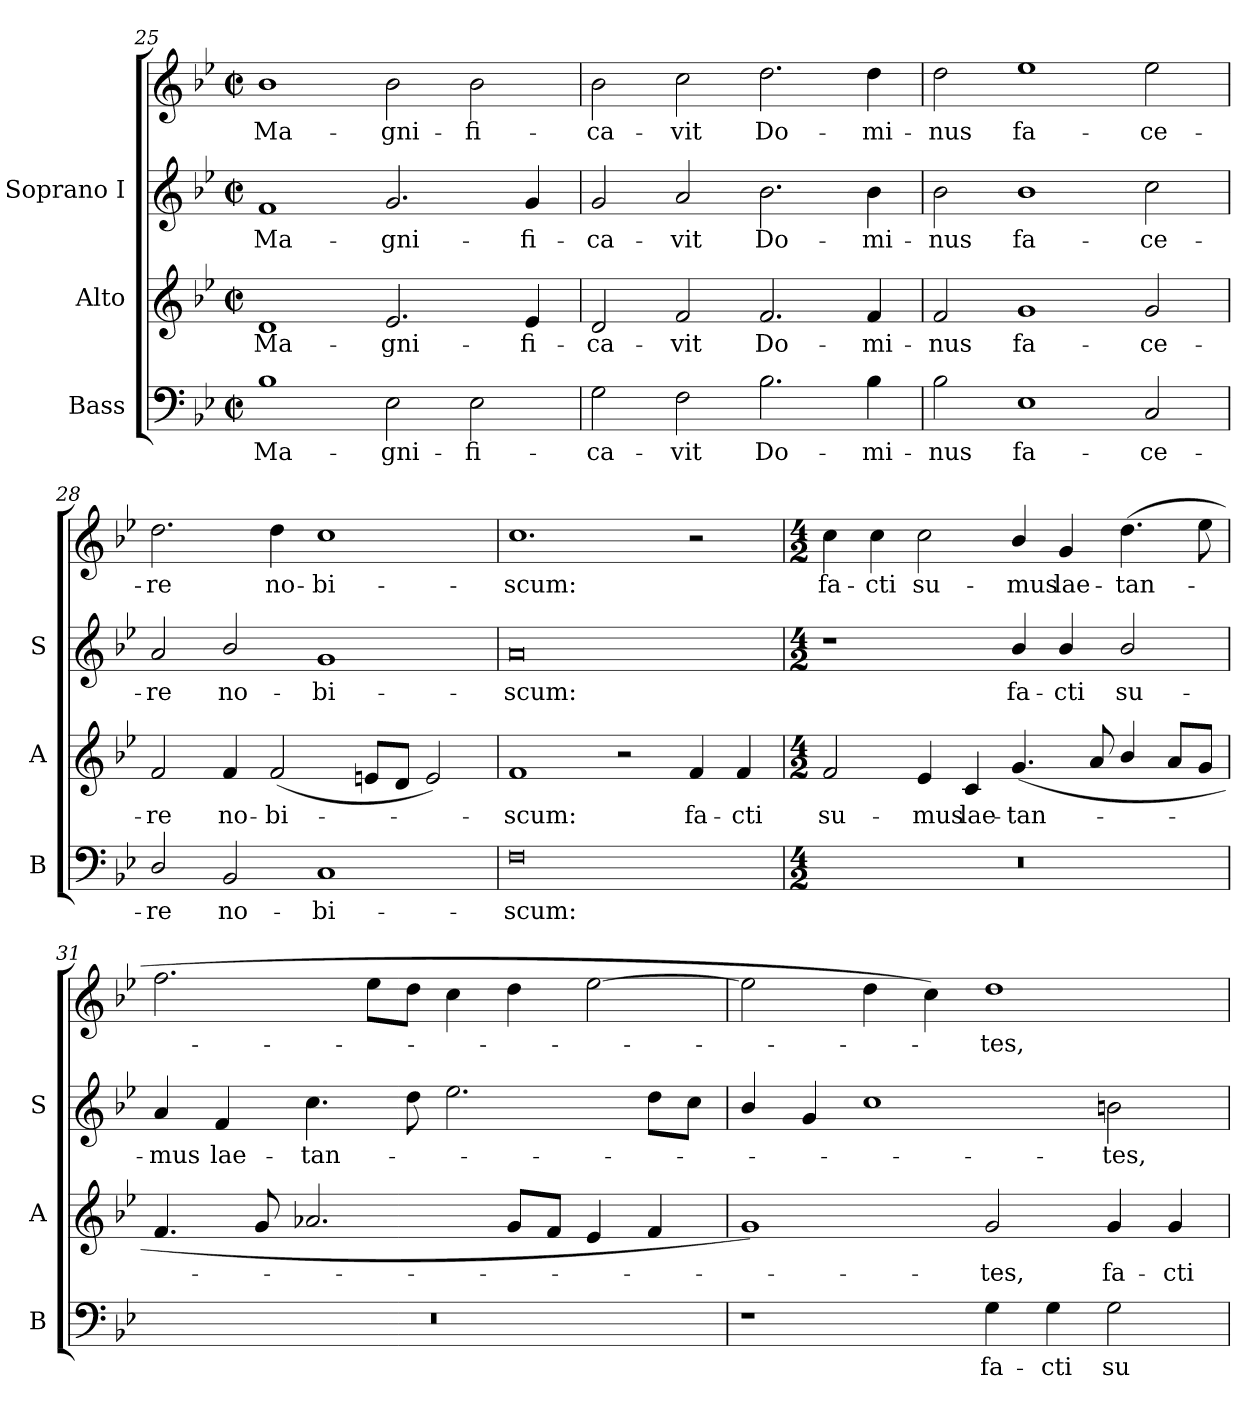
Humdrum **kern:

**kern	**text	**kern	**text	**kern	**text	**kern	**text
*part3	*part3	*part2	*part2	*part1	*part1	*part1	*part1
*staff4	*staff4	*staff3	*staff3	*staff2	*staff2	*staff1	*staff1
*I"Bass	*	*I"Alto	*	*I"Soprano I	*	*	*
*I'B	*	*I'A	*	*I'S	*	*	*
!!LO:LB:g=z
*clefF4	*	*clefG2	*	*clefG2	*	*clefG2	*
*k[b-e-]	*	*k[b-e-]	*	*k[b-e-]	*	*k[b-e-]	*
*B-:	*	*B-:	*	*B-:	*	*B-:	*
*M4/2	*	*M4/2	*	*M4/2	*	*M4/2	*
*met(c|)	*	*met(c|)	*	*met(c|)	*	*met(c|)	*
=25	=25	=25	=25	=25	=25	=25	=25
!	!LO:LY:b	!	!LO:LY:b	!	!LO:LY:b	!	!LO:LY:b
1B-	Ma-	1d	Ma-	1f	-Ma-	1b-	Ma-
!	!LO:LY:b	!	!LO:LY:b	!	!LO:LY:b	!	!LO:LY:b
2E-	-gni-	2.e-	-gni-	2.g	-gni-	2b-	-gni-
!	!LO:LY:b	!	!	!	!	!	!LO:LY:b
2E-	-fi-	.	.	.	.	2b-	-fi-
!	!	!	!LO:LY:b	!	!LO:LY:b	!	!
.	.	4e-	-fi-	4g	-fi-	.	.
=26	=26	=26	=26	=26	=26	=26	=26
!	!LO:LY:b	!	!LO:LY:b	!	!LO:LY:b	!	!LO:LY:b
2G	-ca-	2d	-ca-	2g	-ca-	2b-	-ca-
!	!LO:LY:b	!	!LO:LY:b	!	!LO:LY:b	!	!LO:LY:b
2F	-vit	2f	-vit	2a	-vit	2cc	-vit
!	!LO:LY:b	!	!LO:LY:b	!	!LO:LY:b	!	!LO:LY:b
2.B-	Do-	2.f	Do-	2.b-	Do-	2.dd	Do-
!	!LO:LY:b	!	!LO:LY:b	!	!LO:LY:b	!	!LO:LY:b
4B-	-mi-	4f	-mi-	4b-	-mi-	4dd	-mi-
=27	=27	=27	=27	=27	=27	=27	=27
!	!LO:LY:b	!	!LO:LY:b	!	!LO:LY:b	!	!LO:LY:b
2B-	-nus	2f	-nus	2b-	-nus	2dd	-nus
!	!LO:LY:b	!	!LO:LY:b	!	!LO:LY:b	!	!LO:LY:b
1E-	fa-	1g	fa-	1b-	fa-	1ee-	fa-
!	!LO:LY:b	!	!LO:LY:b	!	!LO:LY:b	!	!LO:LY:b
2C	-ce-	2g	-ce-	2cc	-ce-	2ee-	-ce-
=28	=28	=28	=28	=28	=28	=28	=28
!	!LO:LY:b	!	!LO:LY:b	!	!LO:LY:b	!	!LO:LY:b
2D/	-re	2f	-re	2a	-re	2.dd	-re
!	!LO:LY:b	!	!LO:LY:b	!	!LO:LY:b	!	!
2BB-	no-	4f	no-	2b-/	no-	.	.
!	!	!	!LO:LY:b	!	!	!	!LO:LY:b
.	.	(<2f	-bi-	.	.	4dd	no-
!	!LO:LY:b	!	!	!	!LO:LY:b	!	!LO:LY:b
1C	-bi-	.	.	1g	-bi-	1cc	-bi-
.	.	8enL	.	.	.	.	.
.	.	8dJ	.	.	.	.	.
.	.	2e)	.	.	.	.	.
=29	=29	=29	=29	=29	=29	=29	=29
!	!LO:LY:b	!	!LO:LY:b	!	!LO:LY:b	!	!LO:LY:b
0F	-scum:	1f	scum:	0a	scum:	1.cc	-scum:
.	.	2r	.	.	.	.	.
!	!	!	!LO:LY:b	!	!	!	!
.	.	4f	fa-	.	.	2r	.
!	!	!	!LO:LY:b	!	!	!	!
.	.	4f	-cti	.	.	.	.
!!LO:LB:g=z
=30	=30	=30	=30	=30	=30	=30	=30
*M4/2	*	*M4/2	*	*M4/2	*	*M4/2	*
!	!	!	!LO:LY:b	!	!	!	!LO:LY:b
0r	.	2f	su-	1r	.	4cc	fa-
!	!	!	!	!	!	!	!LO:LY:b
.	.	.	.	.	.	4cc	-cti
!	!	!	!LO:LY:b	!	!	!	!LO:LY:b
.	.	4e-	-mus	.	.	2cc	su-
!	!	!	!LO:LY:b	!	!	!	!
.	.	4c	lae-	.	.	.	.
!	!	!	!LO:LY:b	!	!LO:LY:b	!	!LO:LY:b
.	.	(<4.g	-tan-	4b-/	fa-	4b-/	-mus
!	!	!	!	!	!LO:LY:b	!	!LO:LY:b
.	.	.	.	4b-/	-cti	4g	lae-
.	.	8a/	.	.	.	.	.
!	!	!	!	!	!LO:LY:b	!	!LO:LY:b
.	.	4b-/	.	2b-/	su-	(>4.dd	-tan-
.	.	8aL	.	.	.	.	.
.	.	8gJ	.	.	.	8ee-	.
=31	=31	=31	=31	=31	=31	=31	=31
!	!	!	!	!	!LO:LY:b	!	!
0r	.	4.f	.	4a	-mus	2.ff	.
!	!	!	!	!	!LO:LY:b	!	!
.	.	.	.	4f	lae-	.	.
.	.	8g	.	.	.	.	.
!	!	!	!	!	!LO:LY:b	!	!
.	.	2.a-X/	.	4.cc	-tan-	.	.
.	.	.	.	.	.	8ee-L	.
.	.	.	.	8dd	.	8ddJ	.
.	.	.	.	2.ee-	.	4cc	.
.	.	8gL	.	.	.	4dd	.
.	.	8fJ	.	.	.	.	.
.	.	4e-	.	.	.	[2ee-	.
.	.	4f	.	8ddL	.	.	.
.	.	.	.	8ccJ	.	.	.
=32	=32	=32	=32	=32	=32	=32	=32
1r	.	1g)	.	4b-/	.	2ee-]	.
.	.	.	.	4g/	.	.	.
.	.	.	.	1cc	.	4dd	.
.	.	.	.	.	.	4cc)	.
!	!LO:LY:b	!	!LO:LY:b	!	!	!	!LO:LY:b
4G	fa-	2g	tes,	.	.	1dd	tes,
!	!LO:LY:b	!	!	!	!	!	!
4G	-cti	.	.	.	.	.	.
!	!LO:LY:b	!	!LO:LY:b	!	!LO:LY:b	!	!
2G	su-	4g	fa-	2bn	tes,	.	.
!	!	!	!LO:LY:b	!	!	!	!
.	.	4g	-cti	.	.	.	.
=	=	=	=	=	=	=	=
*-	*-	*-	*-	*-	*-	*-	*-
